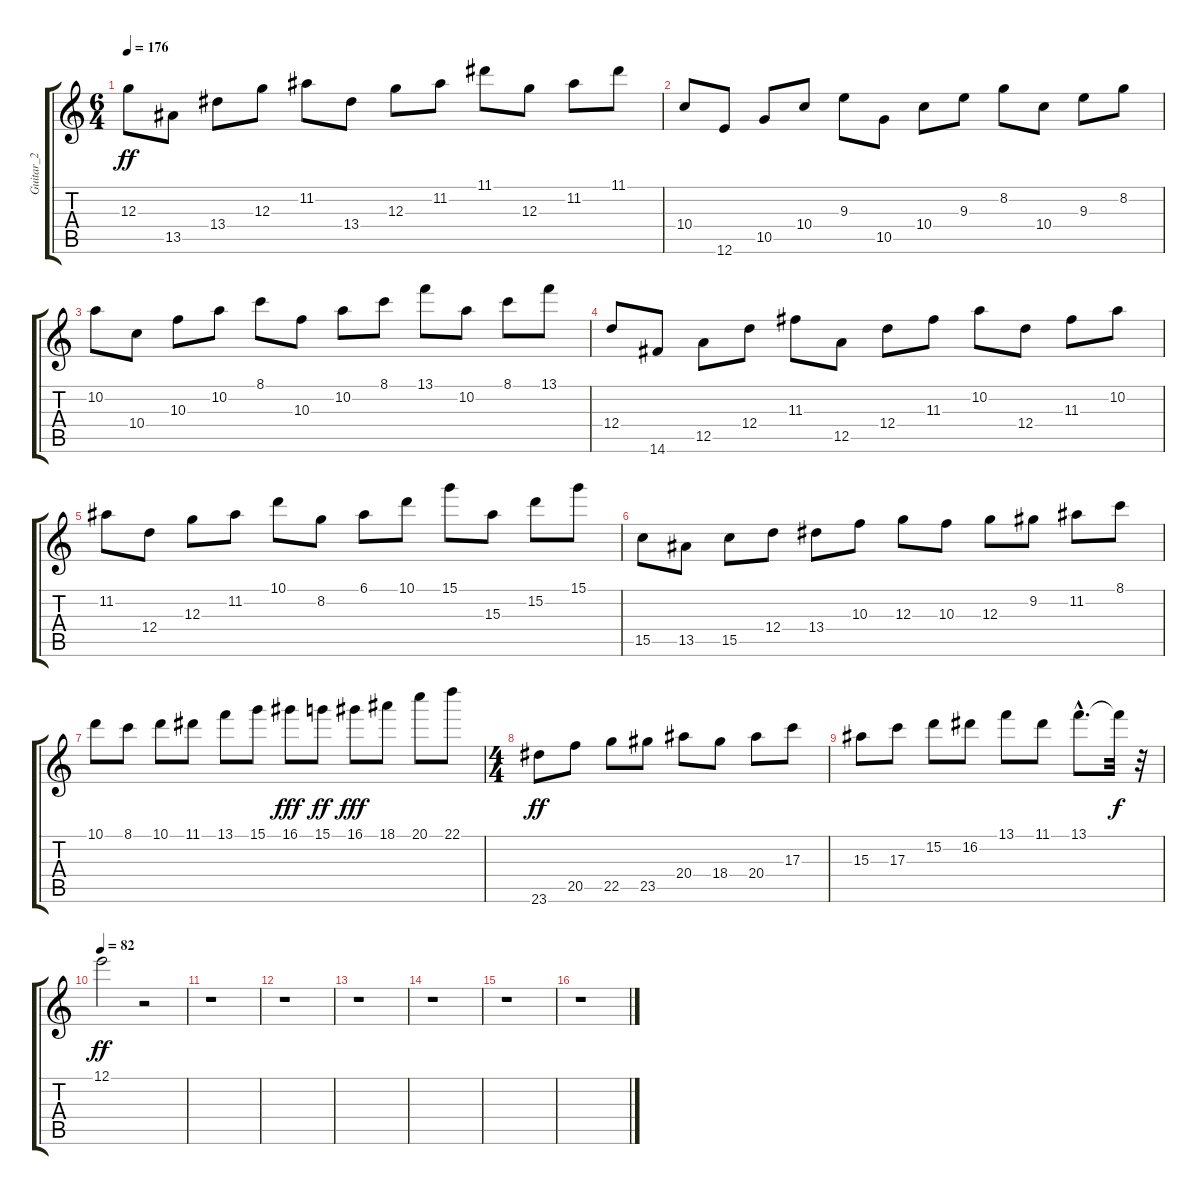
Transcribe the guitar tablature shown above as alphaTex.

\track ("Guitar_2" "Guitar_2") {instrument acousticguitarsteel}
\staff {score tabs}
\tuning (E4 B3 G3 D3 A2 E2) {hide}
\ts (6 4)
\tempo 176
\clef g2
\ks c
12.3.8{dy ff balance 4} 13.5.8 13.4.8 12.3.8 11.2.8 13.4.8 12.3.8{balance 4} 11.2.8 11.1.8 12.3.8 11.2.8 11.1.8 |
10.4.8{balance 4} 12.6.8 10.5.8 10.4.8 9.3.8 10.5.8 10.4.8{balance 5} 9.3.8 8.2.8 10.4.8 9.3.8 8.2.8 |
10.2.8{balance 5} 10.4.8 10.3.8 10.2.8 8.1.8 10.3.8 10.2.8 8.1.8 13.1.8 10.2.8 8.1.8 13.1.8 |
12.4.8 14.6.8 12.5.8 12.4.8 11.3.8 12.5.8 12.4.8 11.3.8 10.2.8 12.4.8 11.3.8 10.2.8 |
11.2.8 12.4.8 12.3.8 11.2.8 10.1.8 8.2.8 6.1.8 10.1.8 15.1.8 15.3.8 15.2.8 15.1.8 |
15.5.8 13.5.8 15.5.8 12.4.8 13.4.8 10.3.8 12.3.8 10.3.8 12.3.8 9.2.8 11.2.8 8.1.8 |
10.1.8 8.1.8 10.1.8 11.1.8 13.1.8 15.1.8 16.1.8{dy fff} 15.1.8{dy ff} 16.1.8{dy fff} 18.1.8 20.1.8 22.1.8 |
\ts (4 4)
23.6.8{dy ff} 20.5.8 22.5.8 23.5.8 20.4.8 18.4.8 20.4.8 17.3.8 |
15.3.8 17.3.8 15.2.8 16.2.8 13.1.8 11.1.8 13.1{hac}.8{d} 13.1{t}.32{dy f} r.32 |
\tempo 82
12.1.2{dy ff} r.2 |
r.1 |
r.1 |
r.1 |
r.1 |
r.1 |
r.1
